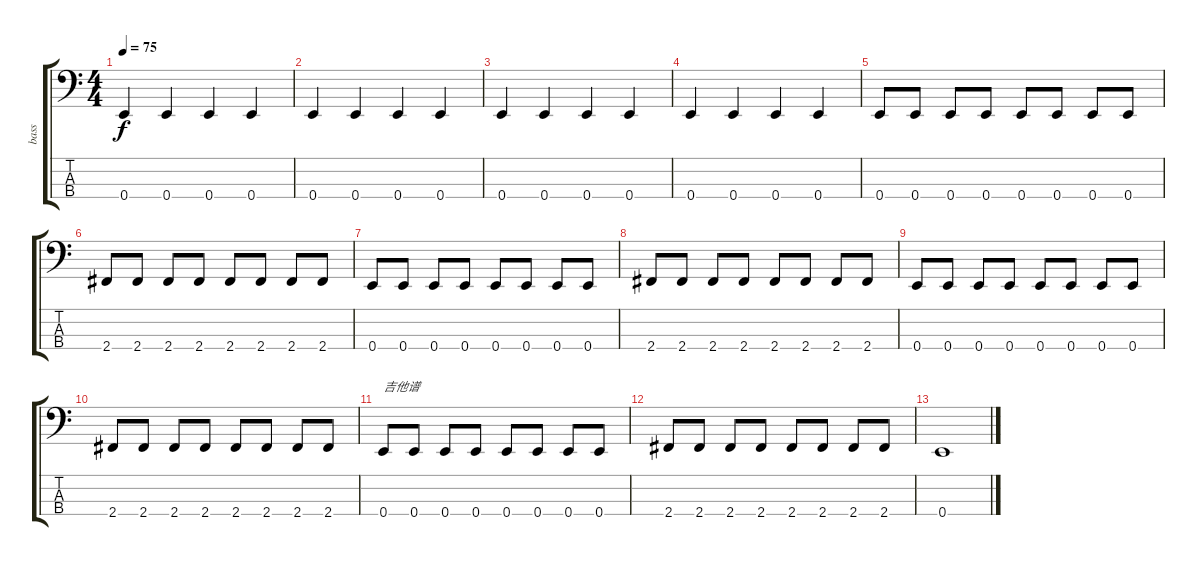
\track ("bass" "bass") {instrument electricbassfinger}
\staff {score tabs}
\tuning (G2 D2 A1 E1) {hide}
\ts (4 4)
\tempo 75
\clef f4
\ks c
0.4.4{dy f} 0.4.4 0.4.4 0.4.4 |
0.4.4 0.4.4 0.4.4 0.4.4 |
0.4.4 0.4.4 0.4.4 0.4.4 |
0.4.4 0.4.4 0.4.4 0.4.4 |
0.4.8 0.4.8 0.4.8 0.4.8 0.4.8 0.4.8 0.4.8 0.4.8 |
2.4.8 2.4.8 2.4.8 2.4.8 2.4.8 2.4.8 2.4.8 2.4.8 |
0.4.8 0.4.8 0.4.8 0.4.8 0.4.8 0.4.8 0.4.8 0.4.8 |
2.4.8 2.4.8 2.4.8 2.4.8 2.4.8 2.4.8 2.4.8 2.4.8 |
0.4.8 0.4.8 0.4.8 0.4.8 0.4.8 0.4.8 0.4.8 0.4.8 |
2.4.8 2.4.8 2.4.8 2.4.8 2.4.8 2.4.8 2.4.8 2.4.8 |
0.4.8{txt "吉他谱"} 0.4.8 0.4.8 0.4.8 0.4.8 0.4.8 0.4.8 0.4.8 |
2.4.8 2.4.8 2.4.8 2.4.8 2.4.8 2.4.8 2.4.8 2.4.8 |
0.4.1
